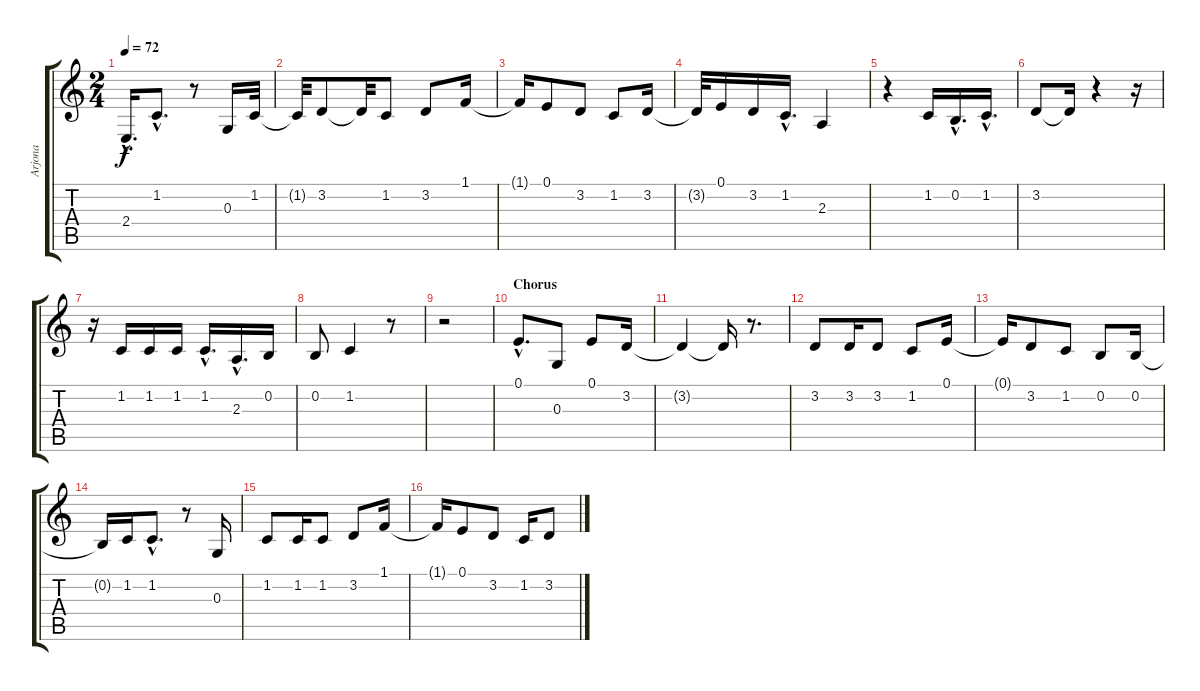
\track ("Arjona" "Arjona") {instrument reedorgan}
\staff {score tabs}
\tuning (E4 B3 G3 D3 A2 E2) {hide}
\ts (2 4)
\tempo 72
\clef g2
\ks c
2.4{hac t}.16{d dy f} 1.2{hac}.8{d} r.8 0.3.16 1.2.32 |
1.2{t}.32 3.2.8 3.2{t}.32 1.2.8 3.2.8 1.1.16 |
1.1{t}.16 0.1.8 3.2.8 1.2.8 3.2.16 |
3.2{t}.32 0.1.16 3.2.16 1.2{hac}.16{d} 2.3.4 |
r.4 1.2.16 0.2{hac}.16{d} 1.2{hac}.16{d} |
3.2.8 3.2{t}.16 r.4 r.16 |
r.16 1.2.16 1.2.16 1.2.16 1.2{hac}.16{d} 2.3{hac}.16{d} 0.2.16 |
0.2.8 1.2.4 r.8 |
r.2 |
\section ("" "Chorus")
0.1{hac}.8{d} 0.3.8 0.1.8 3.2.16 |
3.2{t}.4 3.2{t}.16 r.8{d} |
3.2.8 3.2.16 3.2.8 1.2.8 0.1.16 |
0.1{t}.16 3.2.8 1.2.8 0.2.8 0.2.16 |
0.2{t}.16 1.2.16 1.2{hac}.8{d} r.8 0.3.16 |
1.2.8 1.2.16 1.2.8 3.2.8 1.1.16 |
1.1{t}.16 0.1.8 3.2.8 1.2.16 3.2.8
